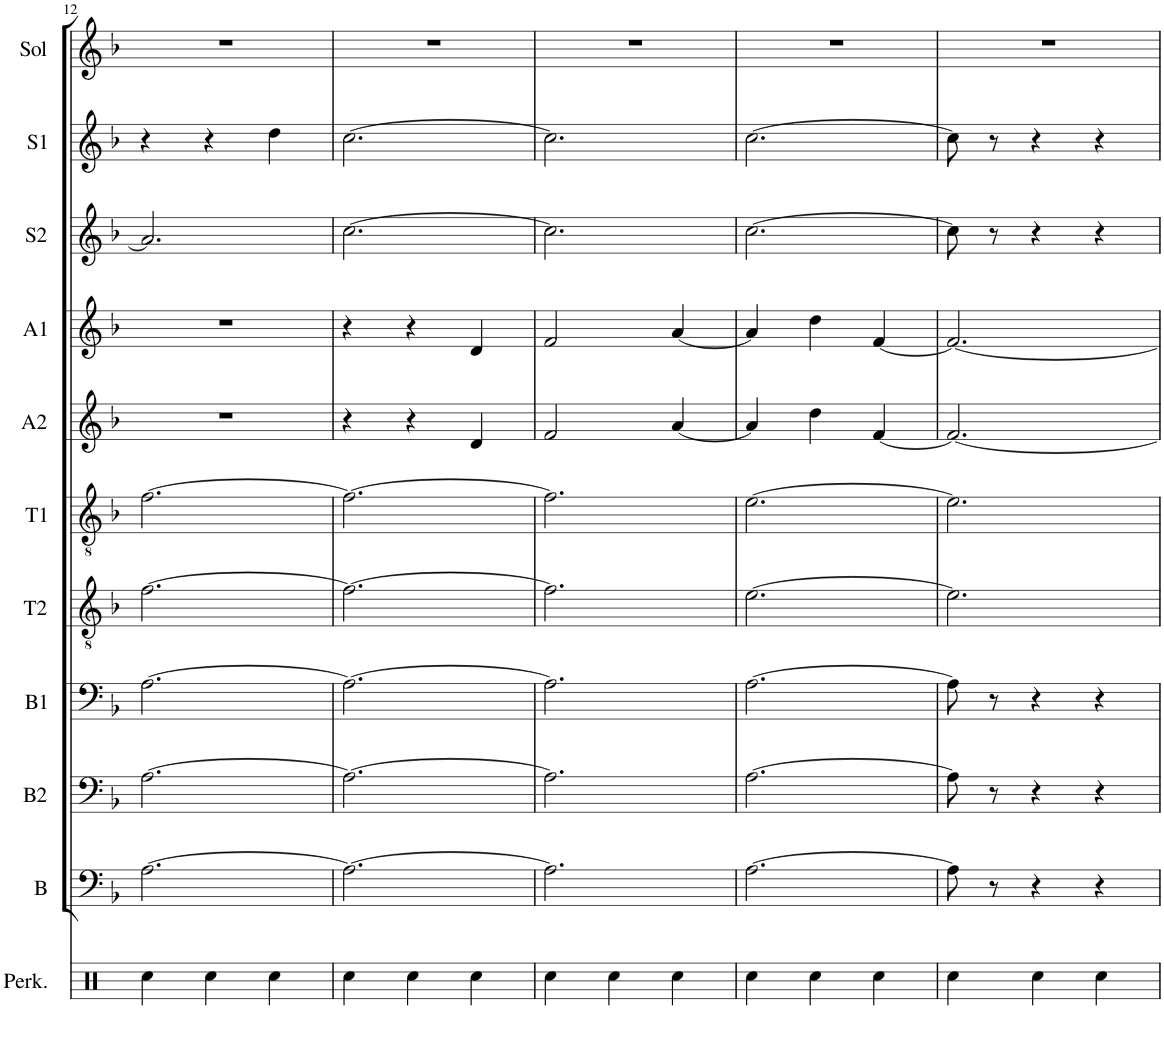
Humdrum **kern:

**kern	**kern	**kern	**kern	**kern	**kern	**kern	**kern	**kern	**kern	**kern
*part11	*part10	*part9	*part8	*part7	*part6	*part5	*part4	*part3	*part2	*part1
*staff11	*staff10	*staff9	*staff8	*staff7	*staff6	*staff5	*staff4	*staff3	*staff2	*staff1
*I"Perkussion	*I"B3	*I"B2	*I"B1	*I"T2	*I"T1	*I"A2	*I"A1	*I"S2	*I"S1	*I"Sol
*I'Perk.	*I'B	*I'B2	*I'B1	*I'T2	*I'T1	*I'A2	*I'A1	*I'S2	*I'S1	*I'Sol
!!LO:PB:g=z
*clefX	*clefF4	*clefF4	*clefF4	*clefGv2	*clefGv2	*clefG2	*clefG2	*clefG2	*clefG2	*clefG2
*k[f#c#g#d#]	*k[b-]	*k[b-]	*k[b-]	*k[b-]	*k[b-]	*k[b-]	*k[b-]	*k[b-]	*k[b-]	*k[b-]
*E:	*F:	*F:	*F:	*F:	*F:	*F:	*F:	*F:	*F:	*F:
*M3/4	*M3/4	*M3/4	*M3/4	*M3/4	*M3/4	*M3/4	*M3/4	*M3/4	*M3/4	*M3/4
=12	=12	=12	=12	=12	=12	=12	=12	=12	=12	=12
4Rcc\	[2.A\	[2.A\	[2.A\	[2.f\	[2.f\	2.r	2.r	2.a/]	4r	2.r
4Rcc\	.	.	.	.	.	.	.	.	4r	.
4Rcc\	.	.	.	.	.	.	.	.	4dd\	.
=13	=13	=13	=13	=13	=13	=13	=13	=13	=13	=13
4Rcc\	2.A\_	2.A\_	2.A\_	2.f\_	2.f\_	4r	4r	[2.cc\	[2.cc\	2.r
4Rcc\	.	.	.	.	.	4r	4r	.	.	.
4Rcc\	.	.	.	.	.	4d/	4d/	.	.	.
=14	=14	=14	=14	=14	=14	=14	=14	=14	=14	=14
4Rcc\	2.A\]	2.A\]	2.A\]	2.f\]	2.f\]	2f/	2f/	2.cc\]	2.cc\]	2.r
4Rcc\	.	.	.	.	.	.	.	.	.	.
4Rcc\	.	.	.	.	.	[4a/	[4a/	.	.	.
=15	=15	=15	=15	=15	=15	=15	=15	=15	=15	=15
4Rcc\	[2.A\	[2.A\	[2.A\	[2.e\	[2.e\	4a/]	4a/]	[2.cc\	[2.cc\	2.r
4Rcc\	.	.	.	.	.	4dd\	4dd\	.	.	.
4Rcc\	.	.	.	.	.	[4f/	[4f/	.	.	.
=16	=16	=16	=16	=16	=16	=16	=16	=16	=16	=16
4Rcc\	8A\]	8A\]	8A\]	2.e\]	2.e\]	2.f/_	2.f/_	8cc\]	8cc\]	2.r
.	8r	8r	8r	.	.	.	.	8r	8r	.
4Rcc\	4r	4r	4r	.	.	.	.	4r	4r	.
4Rcc\	4r	4r	4r	.	.	.	.	4r	4r	.
=	=	=	=	=	=	=	=	=	=	=
*-	*-	*-	*-	*-	*-	*-	*-	*-	*-	*-
